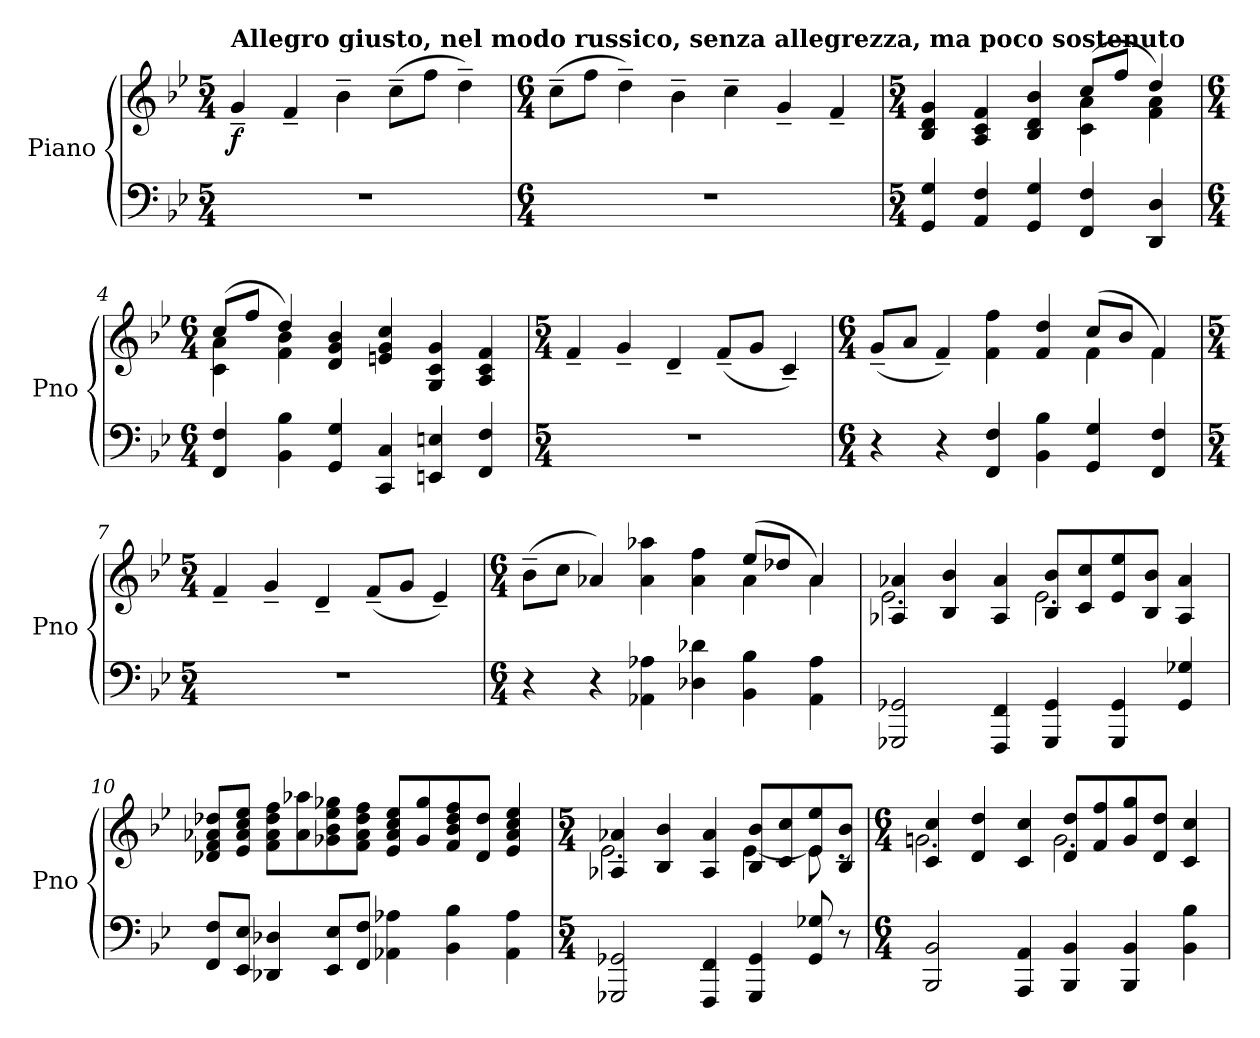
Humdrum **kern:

**kern	**kern	**dynam
*part1	*part1	*part1
*staff2	*staff1	*staff1/2
*I"Piano	*	*
*I'Pno	*	*
*clefF4	*clefG2	*
*k[b-e-]	*k[b-e-]	*
*M5/4	*M5/4	*
=1	=1	=1
!	!LO:TX:a:B:t=Allegro giusto, nel modo russico, senza allegrezza, ma poco sostenuto	!
!	!	!LO:DY:b
4%5r	4g~/	f
.	4f~/	.
.	4b-~\	.
.	(8cc~\L	.
.	8ff\J	.
.	4dd~\)	.
=2	=2	=2
*M6/4	*M6/4	*
1.r	(8cc~\L	.
.	8ff\J	.
.	4dd~\)	.
.	4b-~\	.
.	4cc~\	.
.	4g~/	.
.	4f~/	.
=3	=3	=3
*M5/4	*M5/4	*
*	*^	*
4GG/ 4G/	4B-/ 4d/ 4g/	2.ryy	.
4AA/ 4F/	4A/ 4c/ 4f/	.	.
4GG/ 4G/	4B-/ 4d/ 4b-/	.	.
4FF/ 4F/	(8cc/L	4c\ 4a\	.
.	8ff/J	.	.
4DD/ 4D/	4dd/)	4f\ 4a\	.
=4	=4	=4	=4
*M6/4	*M6/4	*	*
4FF/ 4F/	(8cc/L	4c\ 4a\	.
.	8ff/J	.	.
4BB-\ 4B-\	4dd/)	4f\ 4b-\	.
4GG/ 4G/	4d/ 4g/ 4b-/	1ryy	.
4CC/ 4C/	4en/ 4g/ 4cc/	.	.
4EEn/ 4En/	4G/ 4c/ 4g/	.	.
4FF/ 4F/	4A/ 4c/ 4f/	.	.
*	*v	*v	*
=5	=5	=5
*M5/4	*M5/4	*
4%5r	4f~/	.
.	4g~/	.
.	4d~/	.
.	(8f~/L	.
.	8g/J	.
.	4c~/)	.
!!LO:LB:g=z
=6	=6	=6
*M6/4	*M6/4	*
*	*^	*
4r	(8g~/L	1ryy	.
.	8a/J	.	.
4r	4f~/)	.	.
4FF/ 4F/	4f\ 4ff\	.	.
4BB-\ 4B-\	4f/ 4dd/	.	.
4GG/ 4G/	(8cc/L	4f\	.
.	8b-/J	.	.
4FF/ 4F/	4f/)	4f\	.
*	*v	*v	*
=7	=7	=7
*M5/4	*M5/4	*
4%5r	4f~/	.
.	4g~/	.
.	4d~/	.
.	(8f~/L	.
.	8g/J	.
.	4e-~/)	.
=8	=8	=8
*M6/4	*M6/4	*
*	*^	*
4r	(>8b-~\L	1ryy	.
.	8cc\J	.	.
4r	4a-X/)	.	.
4AA-X\ 4A-X\	4a-\ 4aa-X\	.	.
4D-X\ 4d-X\	4a-\ 4ff\	.	.
4BB-\ 4B-\	(8ee-/L	4a-\	.
.	8dd-X/J	.	.
4AA-\ 4A-\	4a-/)	4a-\	.
=9	=9	=9	=9
2GGG-X/ 2GG-X/	4A-X/ 4a-X/	2.e-\	.
.	4B-/ 4b-/	.	.
4FFF/ 4FF/	4A-/ 4a-/	.	.
4GGG-/ 4GG-/	8B-/ 8b-/L	2.e-\	.
.	8c/ 8cc/	.	.
4GGG-/ 4GG-/	8e-/ 8ee-/	.	.
.	8B-/ 8b-/J	.	.
4GG-/ 4G-X/	4A-/ 4a-/	.	.
*	*v	*v	*
!!LO:LB:g=z
=10	=10	=10
8FF/ 8F/L	8d-X/ 8f/ 8a-X/ 8dd-X/L	.
8EE-/ 8E-/J	8e-/ 8a-/ 8cc/ 8ee-/J	.
4DD-X/ 4D-X/	8f\ 8a-\ 8dd-\ 8ff\L	.
.	8a-\ 8aa-X\	.
8EE-/ 8E-/L	8g-X\ 8b-\ 8ee-\ 8gg-X\	.
8FF/ 8F/J	8f\ 8a-\ 8dd-\ 8ff\J	.
4AA-X\ 4A-X\	8e-/ 8a-/ 8cc/ 8ee-/L	.
.	8g-/ 8gg-/	.
4BB-\ 4B-\	8f/ 8b-/ 8dd-/ 8ff/	.
.	8d-/ 8dd-/J	.
4AA-\ 4A-\	4e-/ 4a-/ 4cc/ 4ee-/	.
=11	=11	=11
*M5/4	*M5/4	*
*	*^	*
2GGG-X/ 2GG-X/	4A-X/ 4a-X/	2.e-\	.
.	4B-/ 4b-/	.	.
4FFF/ 4FF/	4A-/ 4a-/	.	.
4GGG-/ 4GG-/	8B-/ 8b-/L	[4e-\	.
.	8c/ 8cc/	.	.
8GG-/ 8G-X/	8e-/ 8ee-/	8e-\]	.
8r	8B-/ 8b-/J	8rc	.
=12	=12	=12	=12
*M6/4	*M6/4	*	*
2BBB-/ 2BB-/	4c/ 4cc/	2.gn\	.
.	4d/ 4dd/	.	.
4AAA/ 4AA/	4c/ 4cc/	.	.
4BBB-/ 4BB-/	8d/ 8dd/L	2.g\	.
.	8f/ 8ff/	.	.
4BBB-/ 4BB-/	8g/ 8gg/	.	.
.	8d/ 8dd/J	.	.
4BB-\ 4B-\	4c/ 4cc/	.	.
*	*v	*v	*
=	=	=
*-	*-	*-
